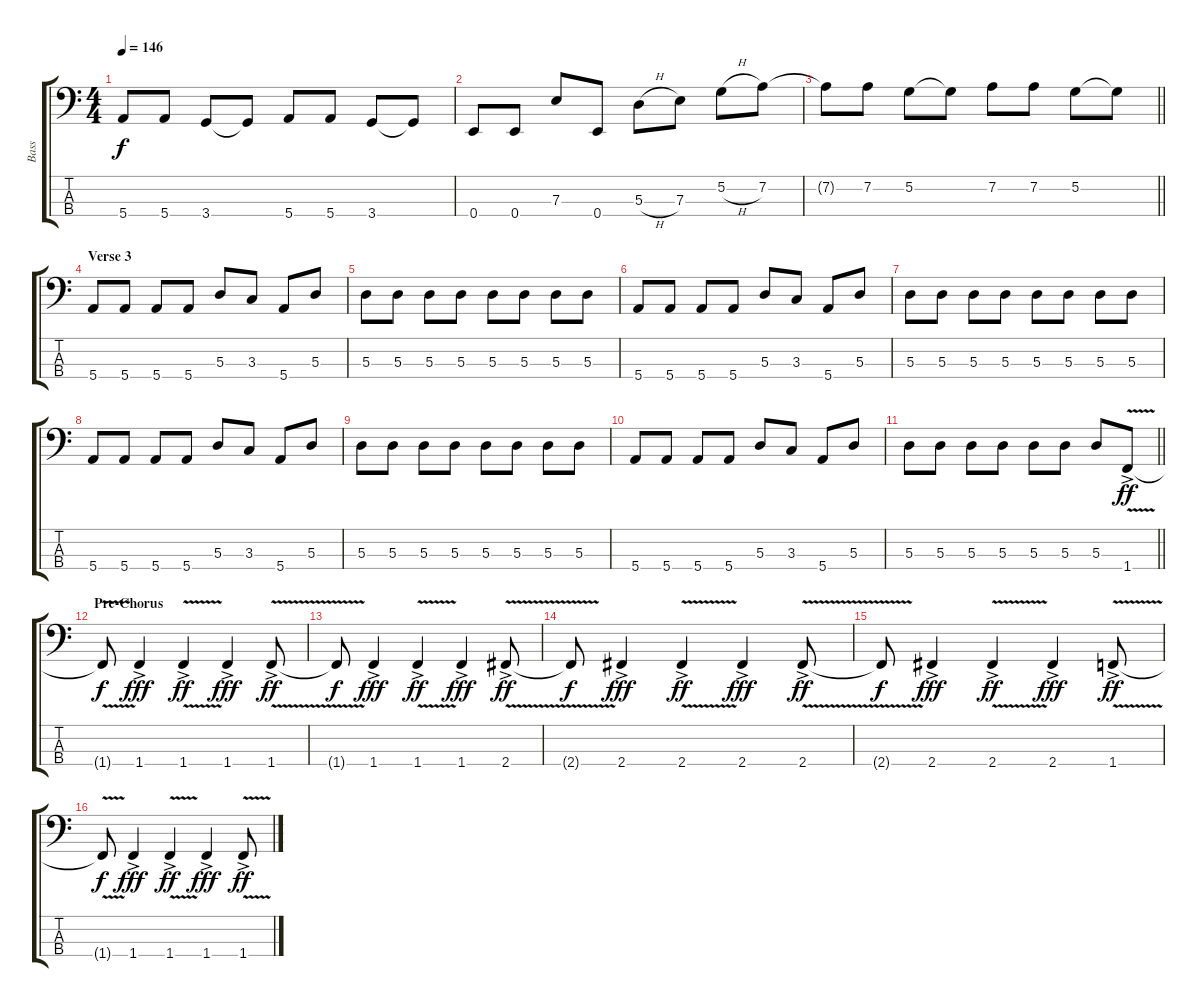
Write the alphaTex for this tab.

\track ("Bass" "Bass") {instrument electricbassfinger}
\staff {score tabs}
\tuning (G2 D2 A1 E1) {hide}
\ts (4 4)
\tempo 146
\clef f4
\ks c
5.4{t}.8{dy f} 5.4.8 3.4.8 3.4{t}.8 5.4.8 5.4.8 3.4.8 3.4{t}.8 |
0.4.8 0.4.8 7.3.8 0.4.8 5.3{h}.8 7.3.8 5.2{h}.8 7.2.8 |
\barLineRight lightlight
7.2{t}.8 7.2.8 5.2.8 5.2{t}.8 7.2.8 7.2.8 5.2.8 5.2{t}.8 |
\section ("" "Verse 3")
5.4.8 5.4.8 5.4.8 5.4.8 5.3.8 3.3.8 5.4.8 5.3.8 |
5.3.8 5.3.8 5.3.8 5.3.8 5.3.8 5.3.8 5.3.8 5.3.8 |
5.4.8 5.4.8 5.4.8 5.4.8 5.3.8 3.3.8 5.4.8 5.3.8 |
5.3.8 5.3.8 5.3.8 5.3.8 5.3.8 5.3.8 5.3.8 5.3.8 |
5.4.8 5.4.8 5.4.8 5.4.8 5.3.8 3.3.8 5.4.8 5.3.8 |
5.3.8 5.3.8 5.3.8 5.3.8 5.3.8 5.3.8 5.3.8 5.3.8 |
5.4.8 5.4.8 5.4.8 5.4.8 5.3.8 3.3.8 5.4.8 5.3.8 |
\barLineRight lightlight
5.3.8 5.3.8 5.3.8 5.3.8 5.3.8 5.3.8 5.3.8 1.4{v ac}.8{dy ff} |
\section ("" "Pre-Chorus")
1.4{t}.8{dy f} 1.4{ac}.4{dy fff} 1.4{v ac}.4{dy ff} 1.4{ac}.4{dy fff} 1.4{v ac}.8{dy ff} |
1.4{t}.8{dy f} 1.4{ac}.4{dy fff} 1.4{v ac}.4{dy ff} 1.4{ac}.4{dy fff} 2.4{v ac}.8{dy ff} |
2.4{t}.8{dy f} 2.4{ac}.4{dy fff} 2.4{v ac}.4{dy ff} 2.4{ac}.4{dy fff} 2.4{v ac}.8{dy ff} |
2.4{t}.8{dy f} 2.4{ac}.4{dy fff} 2.4{v ac}.4{dy ff} 2.4{ac}.4{dy fff} 1.4{v ac}.8{dy ff} |
1.4{t}.8{dy f} 1.4{ac}.4{dy fff} 1.4{v ac}.4{dy ff} 1.4{ac}.4{dy fff} 1.4{v ac}.8{dy ff}
